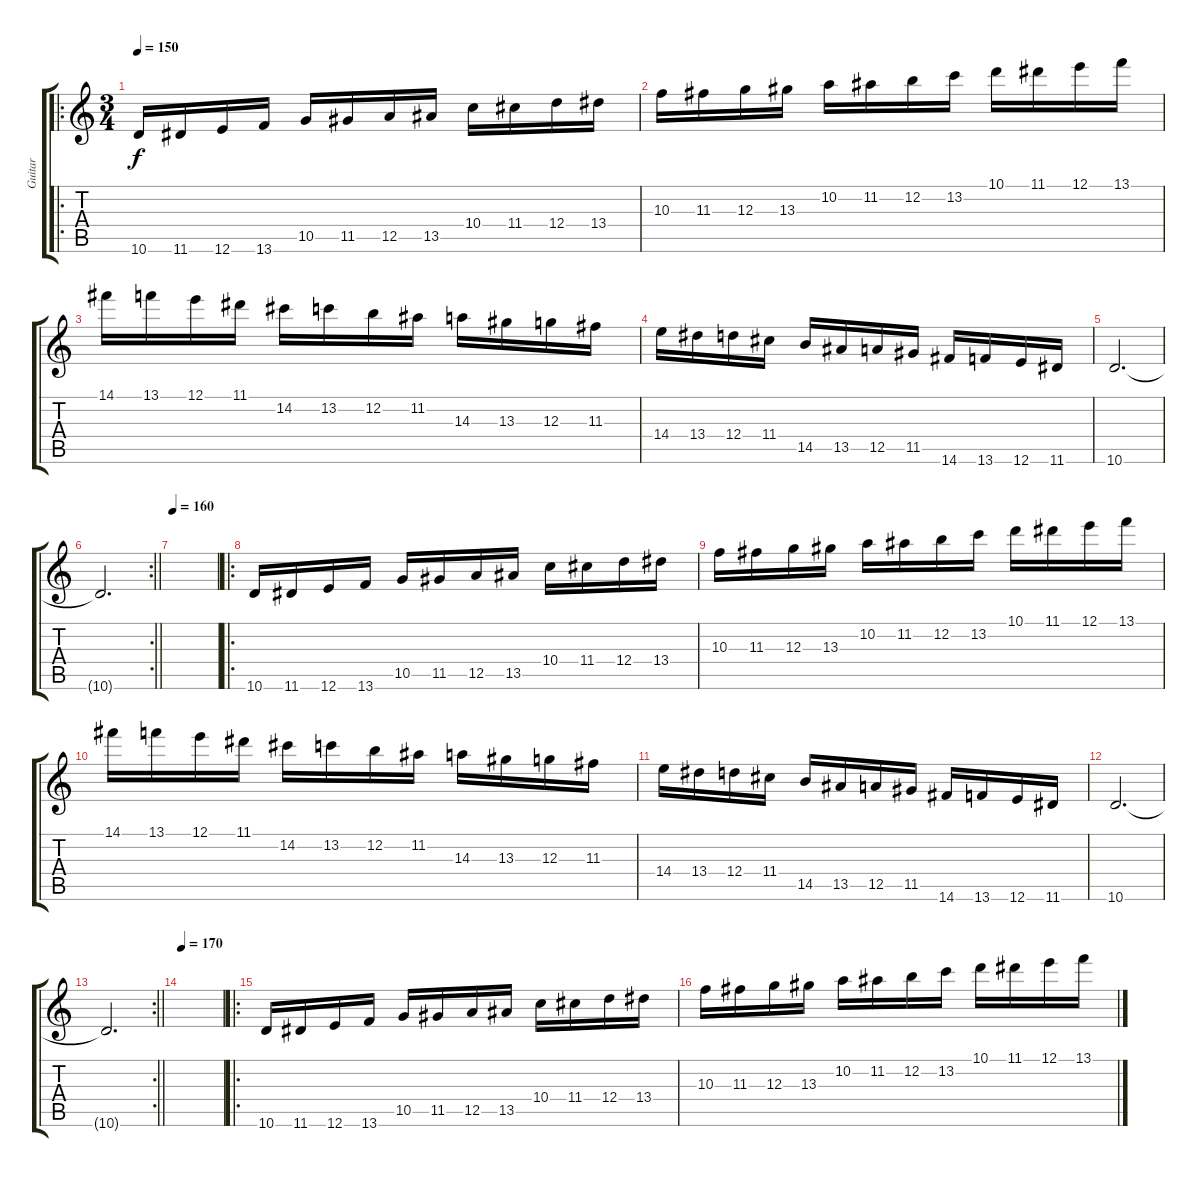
\track ("Guitar" "Guitar") {instrument acousticguitarsteel}
\staff {score tabs}
\tuning (E4 B3 G3 D3 A2 E2) {hide}
\ro
\ts (3 4)
\tempo 150
\clef g2
\ks c
10.6.16{dy f} 11.6.16 12.6.16 13.6.16 10.5.16 11.5.16 12.5.16 13.5.16 10.4.16 11.4.16 12.4.16 13.4.16 |
10.3.16 11.3.16 12.3.16 13.3.16 10.2.16 11.2.16 12.2.16 13.2.16 10.1.16 11.1.16 12.1.16 13.1.16 |
14.1.16 13.1.16 12.1.16 11.1.16 14.2.16 13.2.16 12.2.16 11.2.16 14.3.16 13.3.16 12.3.16 11.3.16 |
14.4.16 13.4.16 12.4.16 11.4.16 14.5.16 13.5.16 12.5.16 11.5.16 14.6.16 13.6.16 12.6.16 11.6.16 |
10.6.2{d} |
\rc 2
\barLineRight lightlight
10.6{t}.2{d} |
\tempo 160
|
\ro
10.6.16 11.6.16 12.6.16 13.6.16 10.5.16 11.5.16 12.5.16 13.5.16 10.4.16 11.4.16 12.4.16 13.4.16 |
10.3.16 11.3.16 12.3.16 13.3.16 10.2.16 11.2.16 12.2.16 13.2.16 10.1.16 11.1.16 12.1.16 13.1.16 |
14.1.16 13.1.16 12.1.16 11.1.16 14.2.16 13.2.16 12.2.16 11.2.16 14.3.16 13.3.16 12.3.16 11.3.16 |
14.4.16 13.4.16 12.4.16 11.4.16 14.5.16 13.5.16 12.5.16 11.5.16 14.6.16 13.6.16 12.6.16 11.6.16 |
10.6.2{d} |
\rc 2
\barLineRight lightlight
10.6{t}.2{d} |
\tempo 170
|
\ro
10.6.16 11.6.16 12.6.16 13.6.16 10.5.16 11.5.16 12.5.16 13.5.16 10.4.16 11.4.16 12.4.16 13.4.16 |
10.3.16 11.3.16 12.3.16 13.3.16 10.2.16 11.2.16 12.2.16 13.2.16 10.1.16 11.1.16 12.1.16 13.1.16
